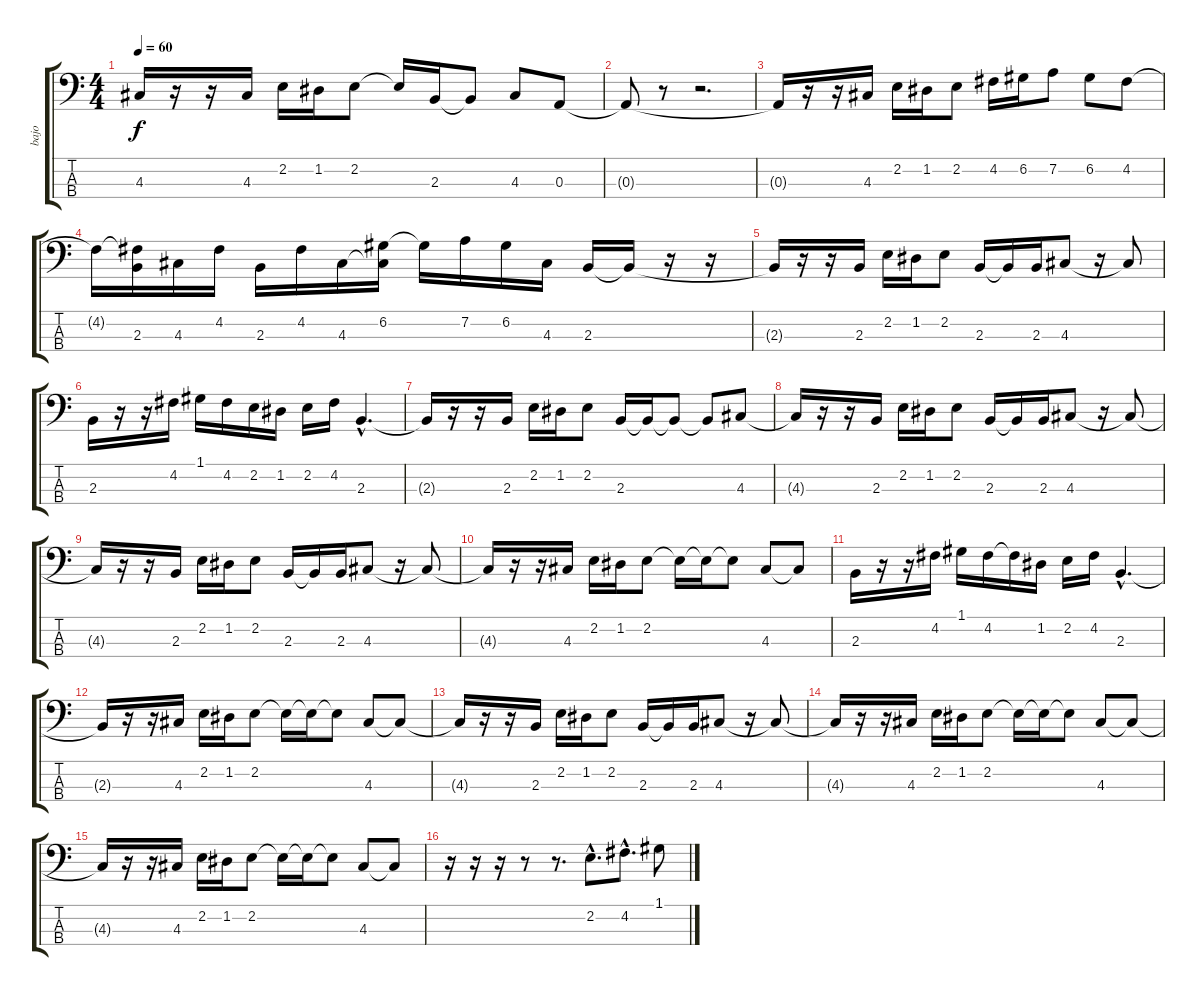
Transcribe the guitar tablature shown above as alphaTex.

\track ("bajo" "bajo") {instrument electricbassfinger}
\staff {score tabs}
\tuning (G2 D2 A1 E1) {hide}
\ts (4 4)
\tempo 60
\clef f4
\ks c
4.3{t}.16{dy f} r.16 r.16 4.3.16 2.2.16 1.2.16 2.2.8 2.2{t}.16 2.3.16 2.3{t}.8 4.3.8 0.3.8 |
0.3{t}.8 r.8 r.2{d} |
0.3{t}.16 r.16 r.16 4.3.16 2.2.16 1.2.16 2.2.8 4.2.16 6.2.16 7.2.8 6.2.8 4.2.8 |
4.2{t}.16 (4.2{t} 2.3).16 4.3.16 4.2.16 2.3.16 4.2.16 4.3.16 (6.2 4.3{t}).16 6.2{t}.16 7.2.16 6.2.16 4.3.16 2.3.16 2.3{t}.16 r.16 r.16 |
2.3{t}.16 r.16 r.16 2.3.16 2.2.16 1.2.16 2.2.8 2.3.16 2.3{t}.16 2.3.16 4.3.8 r.16 4.3{t}.8 |
2.3.16 r.16 r.16 4.2.16 1.1.16 4.2.16 2.2.16 1.2.16 2.2.16 4.2.16 2.3{hac}.4{d} |
2.3{t}.16 r.16 r.16 2.3.16 2.2.16 1.2.16 2.2.8 2.3.16 2.3{t}.16 2.3{t}.8 2.3{t}.8 4.3.8 |
4.3{t}.16 r.16 r.16 2.3.16 2.2.16 1.2.16 2.2.8 2.3.16 2.3{t}.16 2.3.16 4.3.8 r.16 4.3{t}.8 |
4.3{t}.16 r.16 r.16 2.3.16 2.2.16 1.2.16 2.2.8 2.3.16 2.3{t}.16 2.3.16 4.3.8 r.16 4.3{t}.8 |
4.3{t}.16 r.16 r.16 4.3.16 2.2.16 1.2.16 2.2.8 2.2{t}.16 2.2{t}.16 2.2{t}.8 4.3.8 4.3{t}.8 |
2.3.16 r.16 r.16 4.2.16 1.1.16 4.2.16 4.2{t}.16 1.2.16 2.2.16 4.2.16 2.3{hac}.4{d} |
2.3{t}.16 r.16 r.16 4.3.16 2.2.16 1.2.16 2.2.8 2.2{t}.16 2.2{t}.16 2.2{t}.8 4.3.8 4.3{t}.8 |
4.3{t}.16 r.16 r.16 2.3.16 2.2.16 1.2.16 2.2.8 2.3.16 2.3{t}.16 2.3.16 4.3.8 r.16 4.3{t}.8 |
4.3{t}.16 r.16 r.16 4.3.16 2.2.16 1.2.16 2.2.8 2.2{t}.16 2.2{t}.16 2.2{t}.8 4.3.8 4.3{t}.8 |
4.3{t}.16{volume 3} r.16 r.16 4.3.16 2.2.16 1.2.16 2.2.8 2.2{t}.16 2.2{t}.16 2.2{t}.8 4.3.8 4.3{t}.8 |
r.16{volume 7} r.16 r.16 r.8 r.8{d} 2.2{hac}.8{d} 4.2{hac}.8{d} 1.1.8
